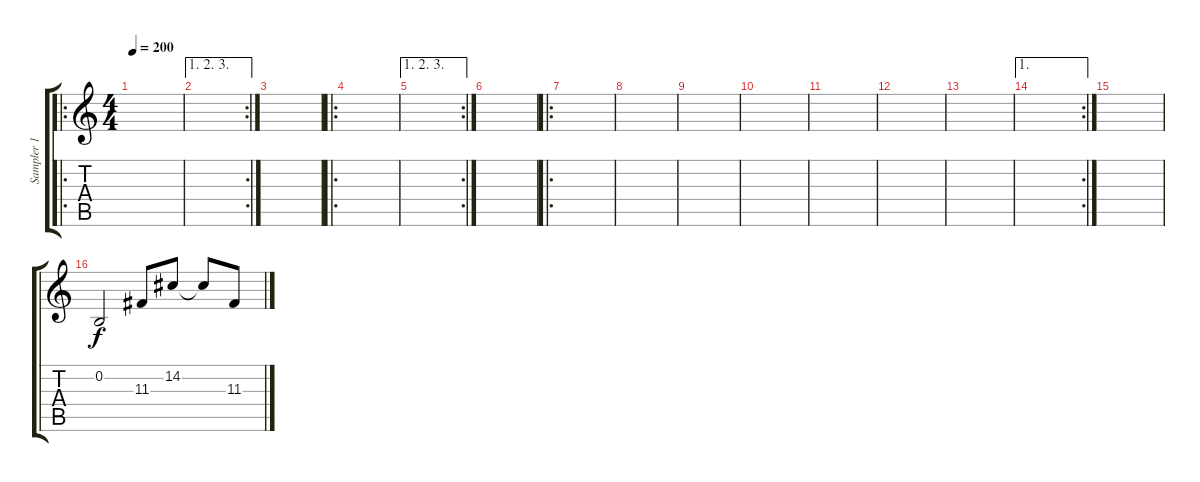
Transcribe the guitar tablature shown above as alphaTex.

\track ("Sampler 1 (Delay)" "Sampler 1 ") {instrument pizzicatostrings}
\staff {score tabs}
\tuning (E4 B3 G3 D3 A2 E2) {hide}
\ro
\ts (4 4)
\tempo 200
\clef g2
\ks c
|
\ae (1 2 3)
\rc 2
|
|
\ro
|
\ae (1 2 3)
\rc 2
|
|
\ro
|
|
|
|
|
|
|
\ae 1
\rc 2
|
|
0.2.2 11.3.8 14.2.8 14.2{t}.8 11.3.8
